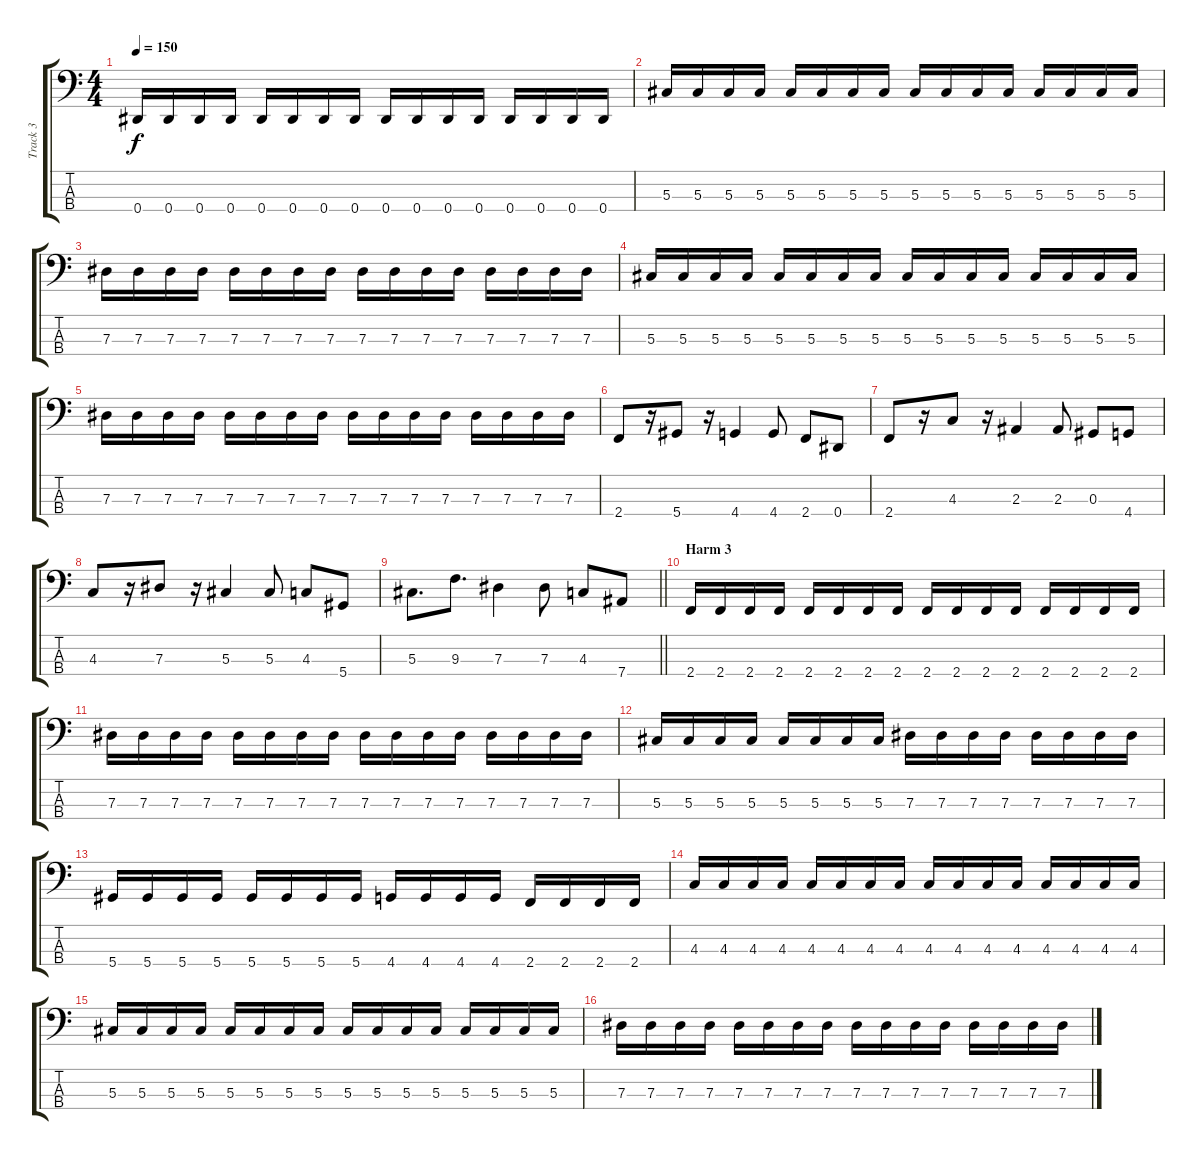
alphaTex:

\track ("Track 3" "Track 3") {instrument electricbasspick}
\staff {score tabs}
\tuning (Gb2 Db2 Ab1 Eb1) {hide}
\ts (4 4)
\tempo 150
\clef f4
\ks c
0.4.16{dy f} 0.4.16 0.4.16 0.4.16 0.4.16 0.4.16 0.4.16 0.4.16 0.4.16 0.4.16 0.4.16 0.4.16 0.4.16 0.4.16 0.4.16 0.4.16 |
5.3.16 5.3.16 5.3.16 5.3.16 5.3.16 5.3.16 5.3.16 5.3.16 5.3.16 5.3.16 5.3.16 5.3.16 5.3.16 5.3.16 5.3.16 5.3.16 |
7.3.16 7.3.16 7.3.16 7.3.16 7.3.16 7.3.16 7.3.16 7.3.16 7.3.16 7.3.16 7.3.16 7.3.16 7.3.16 7.3.16 7.3.16 7.3.16 |
5.3.16 5.3.16 5.3.16 5.3.16 5.3.16 5.3.16 5.3.16 5.3.16 5.3.16 5.3.16 5.3.16 5.3.16 5.3.16 5.3.16 5.3.16 5.3.16 |
7.3.16 7.3.16 7.3.16 7.3.16 7.3.16 7.3.16 7.3.16 7.3.16 7.3.16 7.3.16 7.3.16 7.3.16 7.3.16 7.3.16 7.3.16 7.3.16 |
2.4.8 r.16 5.4.8 r.16 4.4.4 4.4.8 2.4.8 0.4.8 |
2.4.8 r.16 4.3.8 r.16 2.3.4 2.3.8 0.3.8 4.4.8 |
4.3.8 r.16 7.3.8 r.16 5.3.4 5.3.8 4.3.8 5.4.8 |
\barLineRight lightlight
5.3.8{d} 9.3.8{d} 7.3.4 7.3.8 4.3.8 7.4.8 |
\section ("" "Harm 3")
2.4.16 2.4.16 2.4.16 2.4.16 2.4.16 2.4.16 2.4.16 2.4.16 2.4.16 2.4.16 2.4.16 2.4.16 2.4.16 2.4.16 2.4.16 2.4.16 |
7.3.16 7.3.16 7.3.16 7.3.16 7.3.16 7.3.16 7.3.16 7.3.16 7.3.16 7.3.16 7.3.16 7.3.16 7.3.16 7.3.16 7.3.16 7.3.16 |
5.3.16 5.3.16 5.3.16 5.3.16 5.3.16 5.3.16 5.3.16 5.3.16 7.3.16 7.3.16 7.3.16 7.3.16 7.3.16 7.3.16 7.3.16 7.3.16 |
5.4.16 5.4.16 5.4.16 5.4.16 5.4.16 5.4.16 5.4.16 5.4.16 4.4.16 4.4.16 4.4.16 4.4.16 2.4.16 2.4.16 2.4.16 2.4.16 |
4.3.16 4.3.16 4.3.16 4.3.16 4.3.16 4.3.16 4.3.16 4.3.16 4.3.16 4.3.16 4.3.16 4.3.16 4.3.16 4.3.16 4.3.16 4.3.16 |
5.3.16 5.3.16 5.3.16 5.3.16 5.3.16 5.3.16 5.3.16 5.3.16 5.3.16 5.3.16 5.3.16 5.3.16 5.3.16 5.3.16 5.3.16 5.3.16 |
7.3.16 7.3.16 7.3.16 7.3.16 7.3.16 7.3.16 7.3.16 7.3.16 7.3.16 7.3.16 7.3.16 7.3.16 7.3.16 7.3.16 7.3.16 7.3.16
